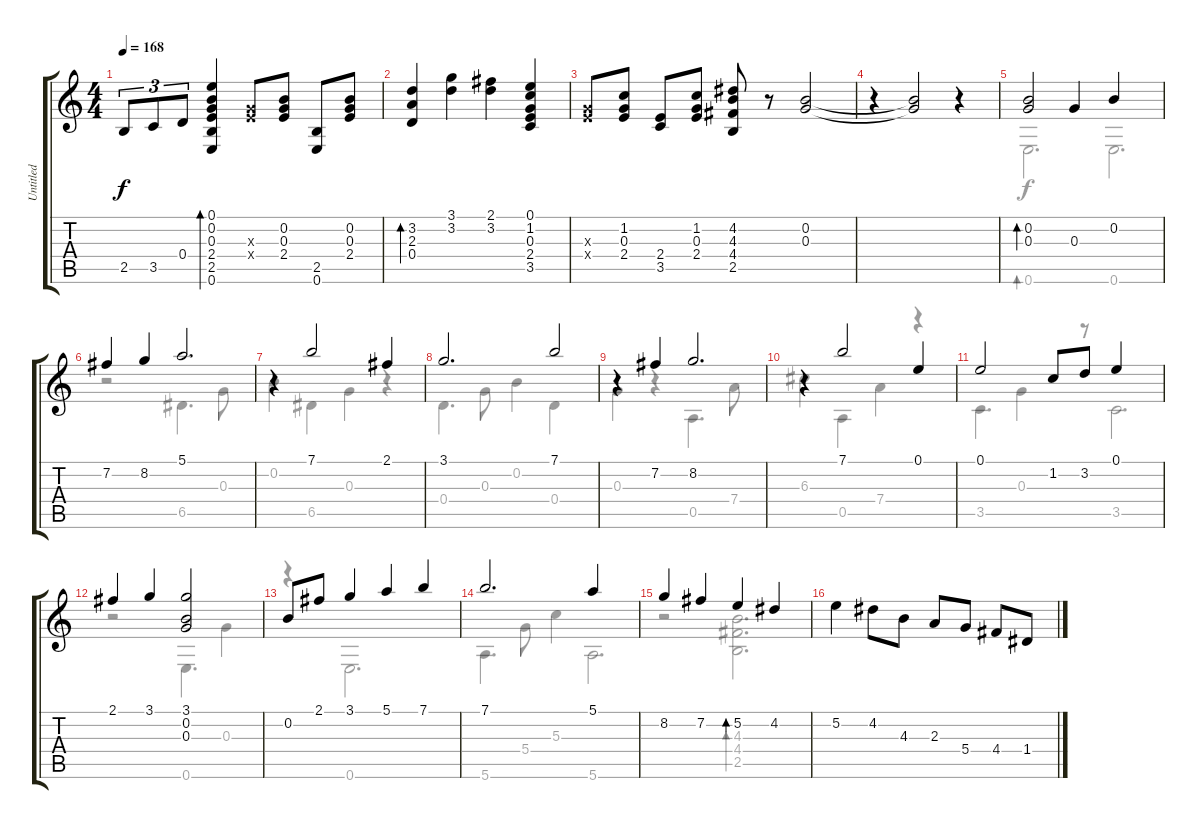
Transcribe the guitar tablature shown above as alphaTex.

\track ("Untitled" "Untitled") {instrument acousticguitarnylon}
\staff {score tabs}
\tuning (E4 B3 G3 D3 A2 E2) {hide}
\voice
\ts (4 4)
\tempo 168
\clef g2
\ks c
2.5.8{tu (3 2) dy f} 3.5.8{tu (3 2)} 0.4.8{tu (3 2)} (0.1 0.2 0.3 2.4 2.5 0.6).4{bd 120} (0.3{x} 2.4{x}).8 (0.2 0.3 2.4).8 (2.5 0.6).8 (0.2 0.3 2.4).8 |
(3.2 2.3 0.4).4{bd 120} (3.1 3.2).4 (2.1 3.2).4 (0.1 1.2 0.3 2.4 3.5).4 |
(0.3{x} 2.4{x}).8 (1.2 0.3 2.4).8 (2.4 3.5).8 (1.2 0.3 2.4).8 (4.2 4.3 4.4 2.5).8 r.8 (0.2 0.3).2 |
r.4 (0.2{t} 0.3{t}).2 r.4 |
(0.2 0.3).2{bd 120} 0.3.4 0.2.4 |
7.2.4 8.2.4 5.1.2{d} |
r.4 7.1.2 2.1.4 |
3.1.2{d} 7.1.2 |
r.4 7.2.4 8.2.2{d} |
r.4 7.1.2 0.1.4 |
0.1.2 1.2.8 3.2.8 0.1.4 |
2.1.4 3.1.4 (3.1 0.2 0.3).2 |
0.2.8 2.1.8 3.1.4 5.1.4 7.1.4 |
7.1.2{d} 5.1.4 |
8.2.4 7.2.4 5.2.4{bd 120} 4.2.4 |
5.2.4 4.2.8 4.3.8 2.3.8 5.4.8 4.4.8 1.4.8
\voice
\clef g2
\ottava regular
\simile none
\ks c
|
|
|
|
0.6.2{d bd 120} 0.6.2{d} |
r.2 6.5.4{d} 0.3.8 |
0.2.4 6.5.4 0.3.4 r.4 |
0.4.4{d} 0.3.8 0.2.4 0.4.4 |
0.3.4 r.4 0.5.4{d} 7.4.8 |
6.3.4 0.5.4 7.4.4 r.4 |
3.5.4{d} 0.3.4 r.8 3.5.2{d} |
r.2 0.6.4{d} 0.3.4 |
r.4 0.6.2{d} |
5.6.4{d} 5.4.8 5.3.4 5.6.2{d} |
r.2 (4.3 4.4 2.5).2{d bd 120} |
